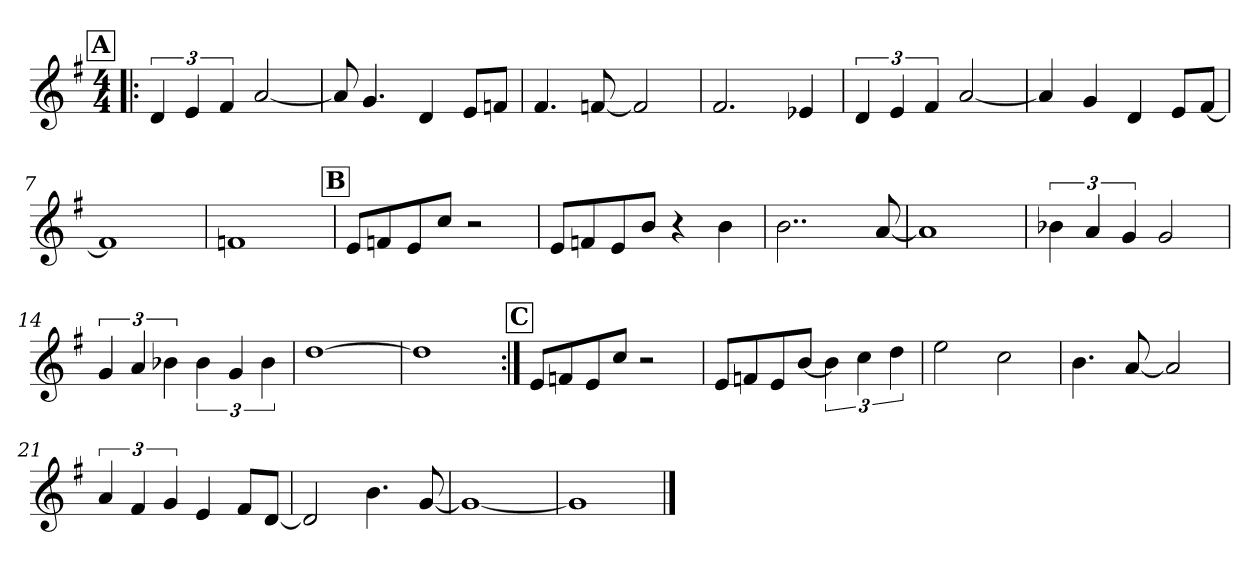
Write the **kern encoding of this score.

**kern
*part1
*staff1
*clefG2
*k[f#]
*G:
*M4/4
!!LO:REH:place=s1:a:fs=15:t=A
=1!|:
6d/
6e/
6f#/
[2a/
=2
8a/]
4.g/
4d/
8e/L
8fn/J
=3
4.f#/
[8fn/
2f/]
=4
2.f#/
4e-X/
!!LO:LB:g=z
=5
6d/
6e/
6f#/
[2a/
=6
4a/]
4g/
4d/
8e/L
[8f#/J
=7
1f#]
=8
1fn
!!LO:LB:g=z
!!LO:REH:place=s1:a:fs=15:t=B
=9
8e/L
8fn/
8e/
8cc/J
2r
=10
8e/L
8fn/
8e/
8b/J
4r
4b\
=11
2..b\
[8a/
=12
1a]
!!LO:LB:g=z
=13
6b-X\
6a/
6g/
2g/
=14
6g/
6a/
6b-X\
6b-\
6g/
6b-\
=15
[1dd
=16
1dd]
!!LO:LB:g=z
!!LO:REH:place=s1:a:fs=15:t=C
=17:|!
8e/L
8fn/
8e/
8cc/J
2r
=18
8e/L
8fn/
8e/
[8b/J
6b\]
6cc\
6dd\
=19
2ee\
2cc\
=20
4.b\
[8a/
2a/]
!!LO:LB:g=z
=21
6a/
6f#/
6g/
4e/
8f#/L
[8d/J
=22
2d/]
4.b\
[8g/
=23
1g_
=24
1g]
==
*-
